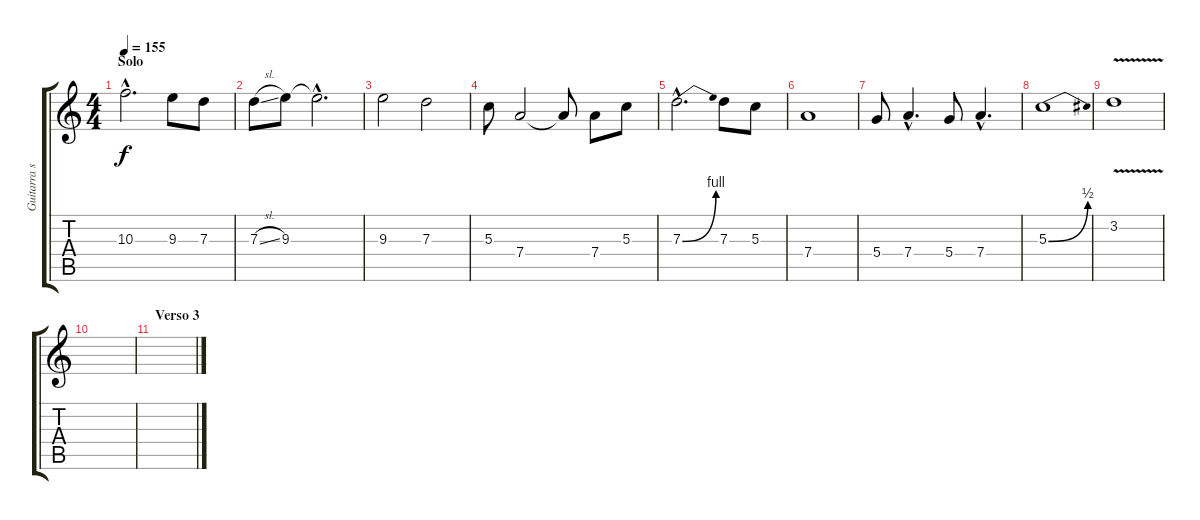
\track ("Guitarra solista" "Guitarra s") {instrument distortionguitar}
\staff {score tabs}
\tuning (E4 B3 G3 D3 A2 E2) {hide}
\ts (4 4)
\section ("" "Solo")
\tempo 155
\clef g2
\ks c
10.3{hac}.2{d dy f} 9.3.8 7.3.8 |
7.3{sl}.8 9.3.8 9.3{hac t}.2{d} |
9.3.2 7.3.2 |
5.3.8 7.4.2 7.4{t}.8 7.4.8 5.3.8 |
7.3{be (bend 0 0 60 4) hac}.2{d} 7.3.8 5.3.8 |
7.4.1 |
5.4.8 7.4{hac}.4{d} 5.4.8 7.4{hac}.4{d} |
5.3{be (bend 0 0 60 2)}.1 |
3.2{v}.1 |
|
\section ("" "Verso 3")
